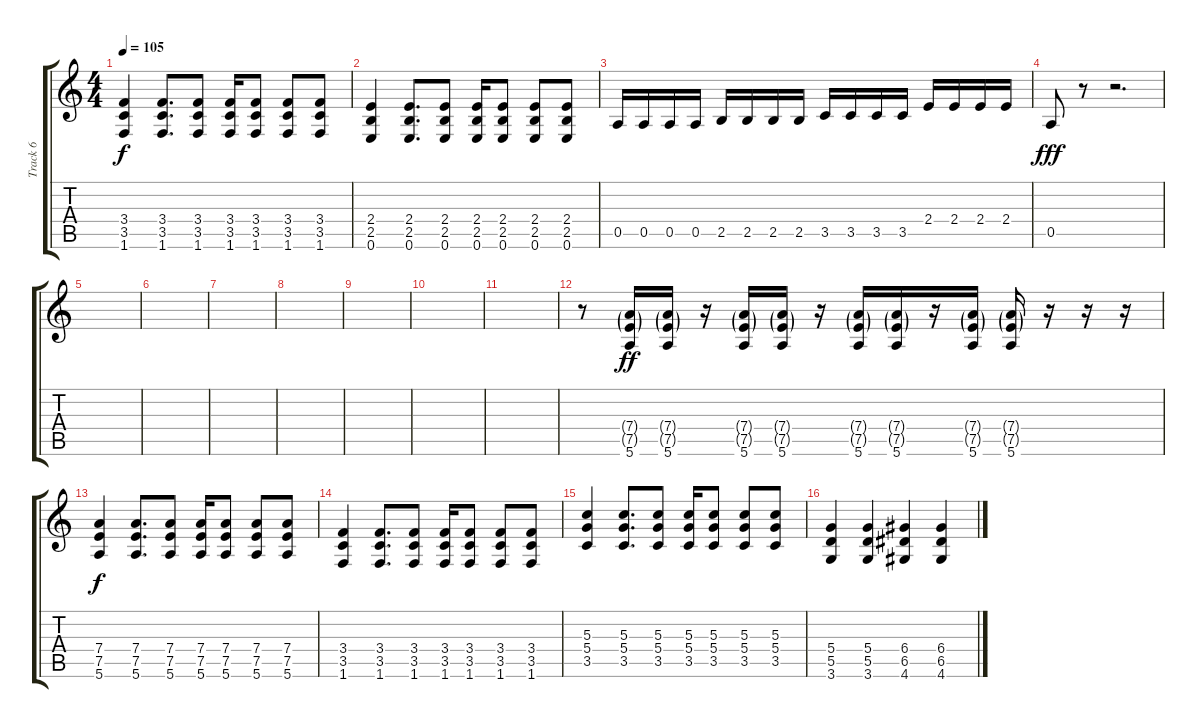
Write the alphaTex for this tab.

\track ("Track 6" "Track 6") {instrument overdrivenguitar}
\staff {score tabs}
\tuning (E4 B3 G3 D3 A2 E2) {hide}
\ts (4 4)
\tempo 105
\clef g2
\ks c
(3.4 3.5 1.6).4{dy f} (3.4 3.5 1.6).8{d} (3.4 3.5 1.6).8 (3.4 3.5 1.6).16 (3.4 3.5 1.6).8 (3.4 3.5 1.6).8 (3.4 3.5 1.6).8 |
(2.4 2.5 0.6).4 (2.4 2.5 0.6).8{d} (2.4 2.5 0.6).8 (2.4 2.5 0.6).16 (2.4 2.5 0.6).8 (2.4 2.5 0.6).8 (2.4 2.5 0.6).8 |
0.5.16 0.5.16 0.5.16 0.5.16 2.5.16 2.5.16 2.5.16 2.5.16 3.5.16 3.5.16 3.5.16 3.5.16 2.4.16 2.4.16 2.4.16 2.4.16 |
0.5.8{dy fff} r.8 r.2{d} |
|
|
|
|
|
|
|
r.8{volume 16} (7.4{g} 7.5{g} 5.6).16{dy ff} (7.4{g} 7.5{g} 5.6).16 r.16 (7.4{g} 7.5{g} 5.6).16 (7.4{g} 7.5{g} 5.6).16 r.16 (7.4{g} 7.5{g} 5.6).16 (7.4{g} 7.5{g} 5.6).16 r.16 (7.4{g} 7.5{g} 5.6).16 (7.4{g} 7.5{g} 5.6).16 r.16 r.16 r.16 |
(7.4 7.5 5.6).4{dy f} (7.4 7.5 5.6).8{d} (7.4 7.5 5.6).8 (7.4 7.5 5.6).16 (7.4 7.5 5.6).8 (7.4 7.5 5.6).8 (7.4 7.5 5.6).8 |
(3.4 3.5 1.6).4 (3.4 3.5 1.6).8{d} (3.4 3.5 1.6).8 (3.4 3.5 1.6).16 (3.4 3.5 1.6).8 (3.4 3.5 1.6).8 (3.4 3.5 1.6).8 |
(5.3 5.4 3.5).4 (5.3 5.4 3.5).8{d} (5.3 5.4 3.5).8 (5.3 5.4 3.5).16 (5.3 5.4 3.5).8 (5.3 5.4 3.5).8 (5.3 5.4 3.5).8 |
(5.4 5.5 3.6).4 (5.4 5.5 3.6).4 (6.4 6.5 4.6).4 (6.4 6.5 4.6).4
